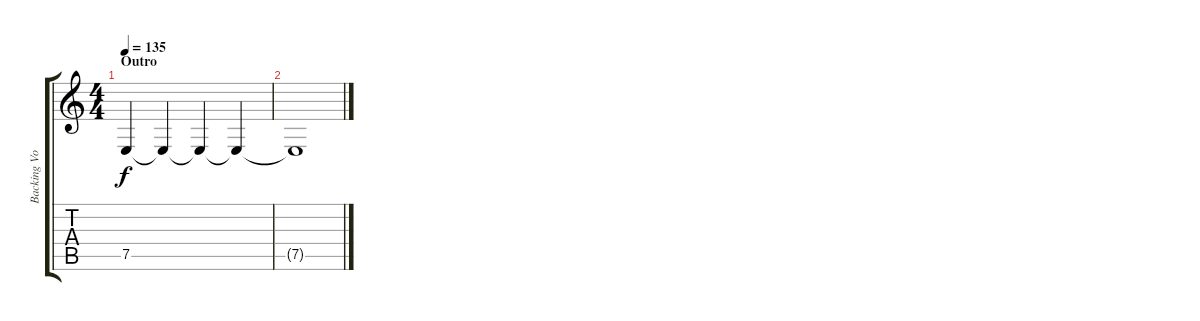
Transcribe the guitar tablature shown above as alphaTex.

\track ("Backing Vocals" "Backing Vo") {instrument flute}
\staff {score tabs}
\tuning (E4 B3 G3 D3 A2 E2) {hide}
\ts (4 4)
\section ("" "Outro")
\tempo 135
\clef g2
\ks c
7.5.4{dy f volume 7} 7.5{t}.4{volume 1} 7.5{t}.4 7.5{t}.4 |
7.5{t}.1
